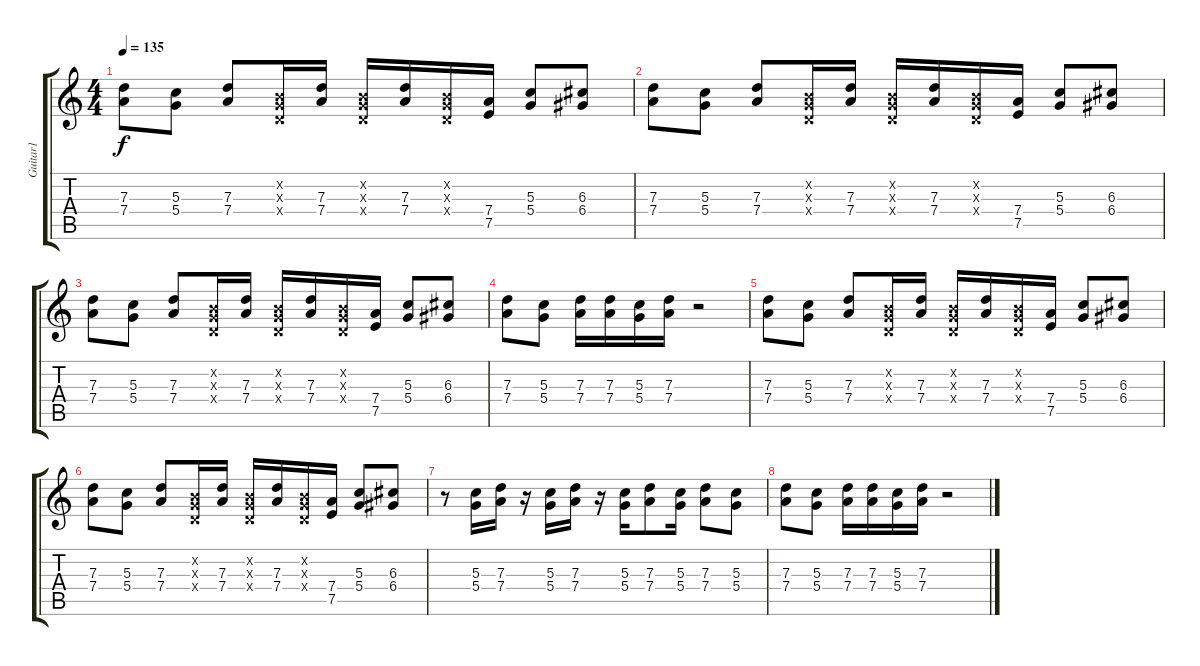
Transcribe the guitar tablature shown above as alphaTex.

\track ("Guitar1" "Guitar1") {instrument overdrivenguitar}
\staff {score tabs}
\tuning (E4 B3 G3 D3 A2 E2) {hide}
\ts (4 4)
\tempo 135
\clef g2
\ks c
(7.3 7.4).8{dy f} (5.3 5.4).8 (7.3 7.4).8 (0.2{x} 0.3{x} 0.4{x}).16 (7.3 7.4).16 (0.2{x} 0.3{x} 0.4{x}).16 (7.3 7.4).16 (0.2{x} 0.3{x} 0.4{x}).16 (7.4 7.5).16 (5.3 5.4).8 (6.3 6.4).8 |
(7.3 7.4).8 (5.3 5.4).8 (7.3 7.4).8 (0.2{x} 0.3{x} 0.4{x}).16 (7.3 7.4).16 (0.2{x} 0.3{x} 0.4{x}).16 (7.3 7.4).16 (0.2{x} 0.3{x} 0.4{x}).16 (7.4 7.5).16 (5.3 5.4).8 (6.3 6.4).8 |
(7.3 7.4).8 (5.3 5.4).8 (7.3 7.4).8 (0.2{x} 0.3{x} 0.4{x}).16 (7.3 7.4).16 (0.2{x} 0.3{x} 0.4{x}).16 (7.3 7.4).16 (0.2{x} 0.3{x} 0.4{x}).16 (7.4 7.5).16 (5.3 5.4).8 (6.3 6.4).8 |
(7.3 7.4).8 (5.3 5.4).8 (7.3 7.4).16 (7.3 7.4).16 (5.3 5.4).16 (7.3 7.4).16 r.2 |
(7.3 7.4).8 (5.3 5.4).8 (7.3 7.4).8 (0.2{x} 0.3{x} 0.4{x}).16 (7.3 7.4).16 (0.2{x} 0.3{x} 0.4{x}).16 (7.3 7.4).16 (0.2{x} 0.3{x} 0.4{x}).16 (7.4 7.5).16 (5.3 5.4).8 (6.3 6.4).8 |
(7.3 7.4).8 (5.3 5.4).8 (7.3 7.4).8 (0.2{x} 0.3{x} 0.4{x}).16 (7.3 7.4).16 (0.2{x} 0.3{x} 0.4{x}).16 (7.3 7.4).16 (0.2{x} 0.3{x} 0.4{x}).16 (7.4 7.5).16 (5.3 5.4).8 (6.3 6.4).8 |
r.8 (5.3 5.4).16 (7.3 7.4).16 r.16 (5.3 5.4).16 (7.3 7.4).16 r.16 (5.3 5.4).16 (7.3 7.4).8 (5.3 5.4).16 (7.3 7.4).8 (5.3 5.4).8 |
(7.3 7.4).8 (5.3 5.4).8 (7.3 7.4).16 (7.3 7.4).16 (5.3 5.4).16 (7.3 7.4).16 r.2
